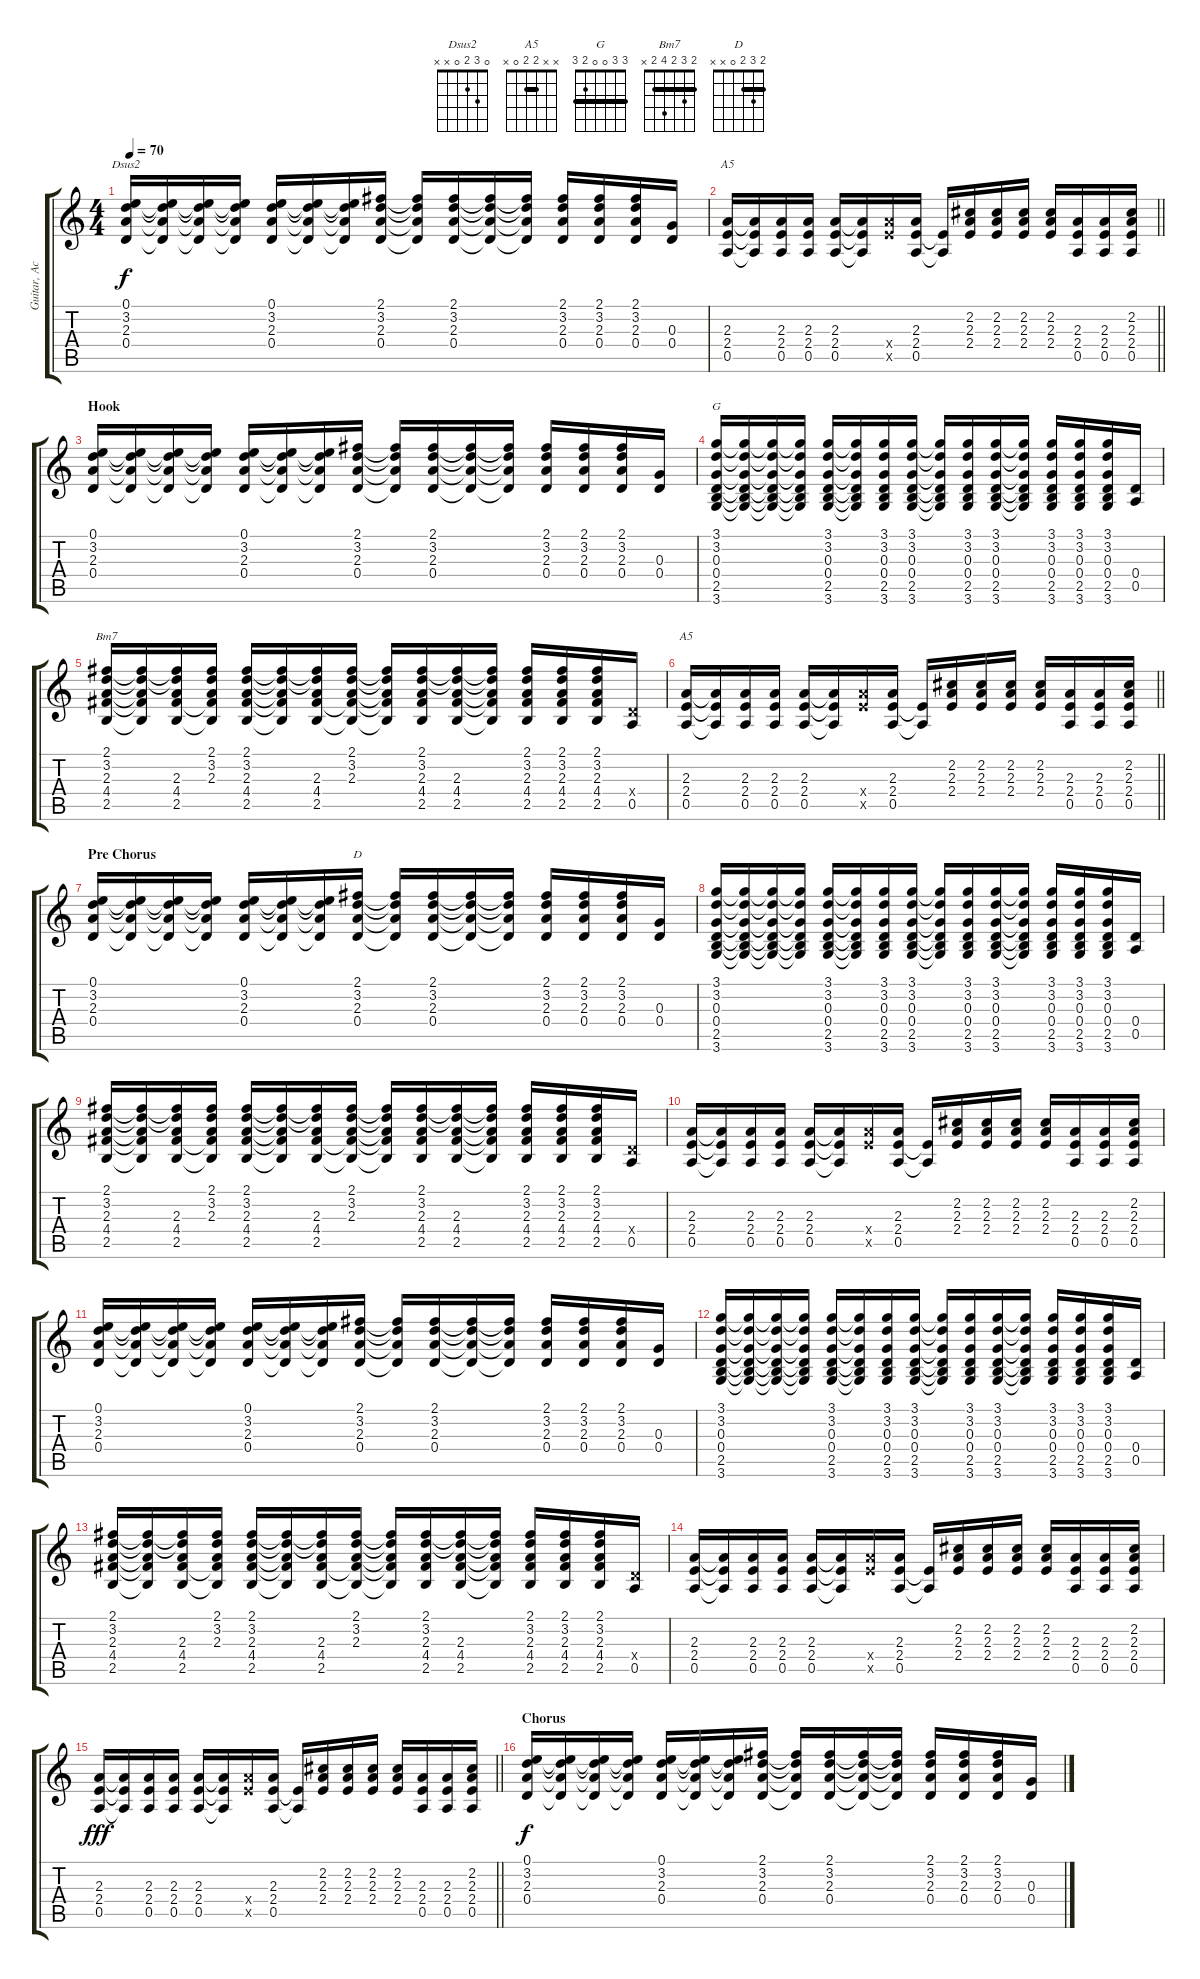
\track ("Guitar, Acoustic" "Guitar, Ac") {instrument acousticguitarsteel}
\staff {score tabs}
\tuning (E4 B3 G3 D3 A2 E2) {hide}
\chord ("Dsus2" 0 3 2 0 x x)
\chord ("A5" x x x 7 7 5) {firstfret 5 barre 7}
\chord ("G" 3 3 0 0 2 3) {barre 3}
\chord ("Bm7" 2 3 2 4 2 x) {barre 2}
\chord ("A5" x x 2 2 0 x) {barre 2}
\chord ("D" 2 3 2 0 x x) {barre 2}
\ts (4 4)
\tempo 70
\clef g2
\ks c
(0.1 3.2 2.3 0.4).16{ch "Dsus2" dy f} (0.1{t} 3.2{t} 2.3{t} 0.4{t}).16 (0.1{t} 3.2{t} 2.3{t} 0.4{t}).16 (0.1{t} 3.2{t} 2.3{t} 0.4{t}).16 (0.1 3.2 2.3 0.4).16 (0.1{t} 3.2{t} 2.3{t} 0.4{t}).16 (0.1{t} 3.2{t} 2.3{t} 0.4{t}).16 (2.1 3.2 2.3 0.4).16 (2.1{t} 3.2{t} 2.3{t} 0.4{t}).16 (2.1 3.2 2.3 0.4).16 (2.1{t} 3.2{t} 2.3{t} 0.4{t}).16 (2.1{t} 3.2{t} 2.3{t} 0.4{t}).16 (2.1 3.2 2.3 0.4).16 (2.1 3.2 2.3 0.4).16 (2.1 3.2 2.3 0.4).16 (0.3 0.4).16 |
\barLineRight lightlight
(2.3 2.4 0.5).16{ch "A5"} (2.3{t} 2.4{t} 0.5{t}).16 (2.3 2.4 0.5).16 (2.3 2.4 0.5).16 (2.3 2.4 0.5).16 (2.3{t} 2.4{t} 0.5{t}).16 (7.4{x} 7.5{x}).16 (2.3 2.4 0.5).16 (2.4{t} 0.5{t}).16 (2.2 2.3 2.4).16 (2.2 2.3 2.4).16 (2.2 2.3 2.4).16 (2.2 2.3 2.4).16 (2.3 2.4 0.5).16 (2.3 2.4 0.5).16 (2.2 2.3 2.4 0.5).16 |
\section ("" "Hook")
(0.1 3.2 2.3 0.4).16 (0.1{t} 3.2{t} 2.3{t} 0.4{t}).16 (0.1{t} 3.2{t} 2.3{t} 0.4{t}).16 (0.1{t} 3.2{t} 2.3{t} 0.4{t}).16 (0.1 3.2 2.3 0.4).16 (0.1{t} 3.2{t} 2.3{t} 0.4{t}).16 (0.1{t} 3.2{t} 2.3{t} 0.4{t}).16 (2.1 3.2 2.3 0.4).16 (2.1{t} 3.2{t} 2.3{t} 0.4{t}).16 (2.1 3.2 2.3 0.4).16 (2.1{t} 3.2{t} 2.3{t} 0.4{t}).16 (2.1{t} 3.2{t} 2.3{t} 0.4{t}).16 (2.1 3.2 2.3 0.4).16 (2.1 3.2 2.3 0.4).16 (2.1 3.2 2.3 0.4).16 (0.3 0.4).16 |
(3.1 3.2 0.3 0.4 2.5 3.6).16{ch "G"} (3.1{t} 3.2{t} 0.3{t} 0.4{t} 2.5{t} 3.6{t}).16 (3.1{t} 3.2{t} 0.3{t} 0.4{t} 2.5{t} 3.6{t}).16 (3.1{t} 3.2{t} 0.3{t} 0.4{t} 2.5{t} 3.6{t}).16 (3.1 3.2 0.3 0.4 2.5 3.6).16 (3.1{t} 3.2{t} 0.3{t} 0.4{t} 2.5{t} 3.6{t}).16 (3.1 3.2 0.3 0.4 2.5 3.6).16 (3.1 3.2 0.3 0.4 2.5 3.6).16 (3.1{t} 3.2{t} 0.3{t} 0.4{t} 2.5{t} 3.6{t}).16 (3.1 3.2 0.3 0.4 2.5 3.6).16 (3.1 3.2 0.3 0.4 2.5 3.6).16 (3.1{t} 3.2{t} 0.3{t} 0.4{t} 2.5{t} 3.6{t}).16 (3.1 3.2 0.3 0.4 2.5 3.6).16 (3.1 3.2 0.3 0.4 2.5 3.6).16 (3.1 3.2 0.3 0.4 2.5 3.6).16 (0.4 0.5).16 |
(2.1 3.2 2.3 4.4 2.5).16{ch "Bm7"} (2.1{t} 3.2{t} 2.3{t} 4.4{t} 2.5{t}).16 (2.1{t} 3.2{t} 2.3 4.4 2.5).16 (2.1 3.2 2.3 4.4{t} 2.5{t}).16 (2.1 3.2 2.3 4.4 2.5).16 (2.1{t} 3.2{t} 2.3{t} 4.4{t} 2.5{t}).16 (2.1{t} 3.2{t} 2.3 4.4 2.5).16 (2.1 3.2 2.3 4.4{t} 2.5{t}).16 (2.1{t} 3.2{t} 2.3{t} 4.4{t} 2.5{t}).16 (2.1 3.2 2.3 4.4 2.5).16 (2.1{t} 3.2{t} 2.3 4.4 2.5).16 (2.1{t} 3.2{t} 2.3{t} 4.4{t} 2.5{t}).16 (2.1 3.2 2.3 4.4 2.5).16 (2.1 3.2 2.3 4.4 2.5).16 (2.1 3.2 2.3 4.4 2.5).16 (0.4{x} 0.5).16 |
\barLineRight lightlight
(2.3 2.4 0.5).16{ch "A5"} (2.3{t} 2.4{t} 0.5{t}).16 (2.3 2.4 0.5).16 (2.3 2.4 0.5).16 (2.3 2.4 0.5).16 (2.3{t} 2.4{t} 0.5{t}).16 (7.4{x} 7.5{x}).16 (2.3 2.4 0.5).16 (2.4{t} 0.5{t}).16 (2.2 2.3 2.4).16 (2.2 2.3 2.4).16 (2.2 2.3 2.4).16 (2.2 2.3 2.4).16 (2.3 2.4 0.5).16 (2.3 2.4 0.5).16 (2.2 2.3 2.4 0.5).16 |
\section ("" "Pre Chorus")
(0.1 3.2 2.3 0.4).16 (0.1{t} 3.2{t} 2.3{t} 0.4{t}).16 (0.1{t} 3.2{t} 2.3{t} 0.4{t}).16 (0.1{t} 3.2{t} 2.3{t} 0.4{t}).16 (0.1 3.2 2.3 0.4).16 (0.1{t} 3.2{t} 2.3{t} 0.4{t}).16 (0.1{t} 3.2{t} 2.3{t} 0.4{t}).16 (2.1 3.2 2.3 0.4).16{ch "D"} (2.1{t} 3.2{t} 2.3{t} 0.4{t}).16 (2.1 3.2 2.3 0.4).16 (2.1{t} 3.2{t} 2.3{t} 0.4{t}).16 (2.1{t} 3.2{t} 2.3{t} 0.4{t}).16 (2.1 3.2 2.3 0.4).16 (2.1 3.2 2.3 0.4).16 (2.1 3.2 2.3 0.4).16 (0.3 0.4).16 |
(3.1 3.2 0.3 0.4 2.5 3.6).16 (3.1{t} 3.2{t} 0.3{t} 0.4{t} 2.5{t} 3.6{t}).16 (3.1{t} 3.2{t} 0.3{t} 0.4{t} 2.5{t} 3.6{t}).16 (3.1{t} 3.2{t} 0.3{t} 0.4{t} 2.5{t} 3.6{t}).16 (3.1 3.2 0.3 0.4 2.5 3.6).16 (3.1{t} 3.2{t} 0.3{t} 0.4{t} 2.5{t} 3.6{t}).16 (3.1 3.2 0.3 0.4 2.5 3.6).16 (3.1 3.2 0.3 0.4 2.5 3.6).16 (3.1{t} 3.2{t} 0.3{t} 0.4{t} 2.5{t} 3.6{t}).16 (3.1 3.2 0.3 0.4 2.5 3.6).16 (3.1 3.2 0.3 0.4 2.5 3.6).16 (3.1{t} 3.2{t} 0.3{t} 0.4{t} 2.5{t} 3.6{t}).16 (3.1 3.2 0.3 0.4 2.5 3.6).16 (3.1 3.2 0.3 0.4 2.5 3.6).16 (3.1 3.2 0.3 0.4 2.5 3.6).16 (0.4 0.5).16 |
(2.1 3.2 2.3 4.4 2.5).16 (2.1{t} 3.2{t} 2.3{t} 4.4{t} 2.5{t}).16 (2.1{t} 3.2{t} 2.3 4.4 2.5).16 (2.1 3.2 2.3 4.4{t} 2.5{t}).16 (2.1 3.2 2.3 4.4 2.5).16 (2.1{t} 3.2{t} 2.3{t} 4.4{t} 2.5{t}).16 (2.1{t} 3.2{t} 2.3 4.4 2.5).16 (2.1 3.2 2.3 4.4{t} 2.5{t}).16 (2.1{t} 3.2{t} 2.3{t} 4.4{t} 2.5{t}).16 (2.1 3.2 2.3 4.4 2.5).16 (2.1{t} 3.2{t} 2.3 4.4 2.5).16 (2.1{t} 3.2{t} 2.3{t} 4.4{t} 2.5{t}).16 (2.1 3.2 2.3 4.4 2.5).16 (2.1 3.2 2.3 4.4 2.5).16 (2.1 3.2 2.3 4.4 2.5).16 (0.4{x} 0.5).16 |
(2.3 2.4 0.5).16 (2.3{t} 2.4{t} 0.5{t}).16 (2.3 2.4 0.5).16 (2.3 2.4 0.5).16 (2.3 2.4 0.5).16 (2.3{t} 2.4{t} 0.5{t}).16 (7.4{x} 7.5{x}).16 (2.3 2.4 0.5).16 (2.4{t} 0.5{t}).16 (2.2 2.3 2.4).16 (2.2 2.3 2.4).16 (2.2 2.3 2.4).16 (2.2 2.3 2.4).16 (2.3 2.4 0.5).16 (2.3 2.4 0.5).16 (2.2 2.3 2.4 0.5).16 |
(0.1 3.2 2.3 0.4).16 (0.1{t} 3.2{t} 2.3{t} 0.4{t}).16 (0.1{t} 3.2{t} 2.3{t} 0.4{t}).16 (0.1{t} 3.2{t} 2.3{t} 0.4{t}).16 (0.1 3.2 2.3 0.4).16 (0.1{t} 3.2{t} 2.3{t} 0.4{t}).16 (0.1{t} 3.2{t} 2.3{t} 0.4{t}).16 (2.1 3.2 2.3 0.4).16 (2.1{t} 3.2{t} 2.3{t} 0.4{t}).16 (2.1 3.2 2.3 0.4).16 (2.1{t} 3.2{t} 2.3{t} 0.4{t}).16 (2.1{t} 3.2{t} 2.3{t} 0.4{t}).16 (2.1 3.2 2.3 0.4).16 (2.1 3.2 2.3 0.4).16 (2.1 3.2 2.3 0.4).16 (0.3 0.4).16 |
(3.1 3.2 0.3 0.4 2.5 3.6).16 (3.1{t} 3.2{t} 0.3{t} 0.4{t} 2.5{t} 3.6{t}).16 (3.1{t} 3.2{t} 0.3{t} 0.4{t} 2.5{t} 3.6{t}).16 (3.1{t} 3.2{t} 0.3{t} 0.4{t} 2.5{t} 3.6{t}).16 (3.1 3.2 0.3 0.4 2.5 3.6).16 (3.1{t} 3.2{t} 0.3{t} 0.4{t} 2.5{t} 3.6{t}).16 (3.1 3.2 0.3 0.4 2.5 3.6).16 (3.1 3.2 0.3 0.4 2.5 3.6).16 (3.1{t} 3.2{t} 0.3{t} 0.4{t} 2.5{t} 3.6{t}).16 (3.1 3.2 0.3 0.4 2.5 3.6).16 (3.1 3.2 0.3 0.4 2.5 3.6).16 (3.1{t} 3.2{t} 0.3{t} 0.4{t} 2.5{t} 3.6{t}).16 (3.1 3.2 0.3 0.4 2.5 3.6).16 (3.1 3.2 0.3 0.4 2.5 3.6).16 (3.1 3.2 0.3 0.4 2.5 3.6).16 (0.4 0.5).16 |
(2.1 3.2 2.3 4.4 2.5).16 (2.1{t} 3.2{t} 2.3{t} 4.4{t} 2.5{t}).16 (2.1{t} 3.2{t} 2.3 4.4 2.5).16 (2.1 3.2 2.3 4.4{t} 2.5{t}).16 (2.1 3.2 2.3 4.4 2.5).16 (2.1{t} 3.2{t} 2.3{t} 4.4{t} 2.5{t}).16 (2.1{t} 3.2{t} 2.3 4.4 2.5).16 (2.1 3.2 2.3 4.4{t} 2.5{t}).16 (2.1{t} 3.2{t} 2.3{t} 4.4{t} 2.5{t}).16 (2.1 3.2 2.3 4.4 2.5).16 (2.1{t} 3.2{t} 2.3 4.4 2.5).16 (2.1{t} 3.2{t} 2.3{t} 4.4{t} 2.5{t}).16 (2.1 3.2 2.3 4.4 2.5).16 (2.1 3.2 2.3 4.4 2.5).16 (2.1 3.2 2.3 4.4 2.5).16 (0.4{x} 0.5).16 |
(2.3 2.4 0.5).16 (2.3{t} 2.4{t} 0.5{t}).16 (2.3 2.4 0.5).16 (2.3 2.4 0.5).16 (2.3 2.4 0.5).16 (2.3{t} 2.4{t} 0.5{t}).16 (7.4{x} 7.5{x}).16 (2.3 2.4 0.5).16 (2.4{t} 0.5{t}).16 (2.2 2.3 2.4).16 (2.2 2.3 2.4).16 (2.2 2.3 2.4).16 (2.2 2.3 2.4).16 (2.3 2.4 0.5).16 (2.3 2.4 0.5).16 (2.2 2.3 2.4 0.5).16 |
\barLineRight lightlight
(2.3 2.4 0.5).16{dy fff} (2.3{t} 2.4{t} 0.5{t}).16 (2.3 2.4 0.5).16 (2.3 2.4 0.5).16 (2.3 2.4 0.5).16 (2.3{t} 2.4{t} 0.5{t}).16 (7.4{x} 7.5{x}).16 (2.3 2.4 0.5).16 (2.4{t} 0.5{t}).16 (2.2 2.3 2.4).16 (2.2 2.3 2.4).16 (2.2 2.3 2.4).16 (2.2 2.3 2.4).16 (2.3 2.4 0.5).16 (2.3 2.4 0.5).16 (2.2 2.3 2.4 0.5).16 |
\section ("" "Chorus")
(0.1 3.2 2.3 0.4).16{dy f} (0.1{t} 3.2{t} 2.3{t} 0.4{t}).16 (0.1{t} 3.2{t} 2.3{t} 0.4{t}).16 (0.1{t} 3.2{t} 2.3{t} 0.4{t}).16 (0.1 3.2 2.3 0.4).16 (0.1{t} 3.2{t} 2.3{t} 0.4{t}).16 (0.1{t} 3.2{t} 2.3{t} 0.4{t}).16 (2.1 3.2 2.3 0.4).16 (2.1{t} 3.2{t} 2.3{t} 0.4{t}).16 (2.1 3.2 2.3 0.4).16 (2.1{t} 3.2{t} 2.3{t} 0.4{t}).16 (2.1{t} 3.2{t} 2.3{t} 0.4{t}).16 (2.1 3.2 2.3 0.4).16 (2.1 3.2 2.3 0.4).16 (2.1 3.2 2.3 0.4).16 (0.3 0.4).16
